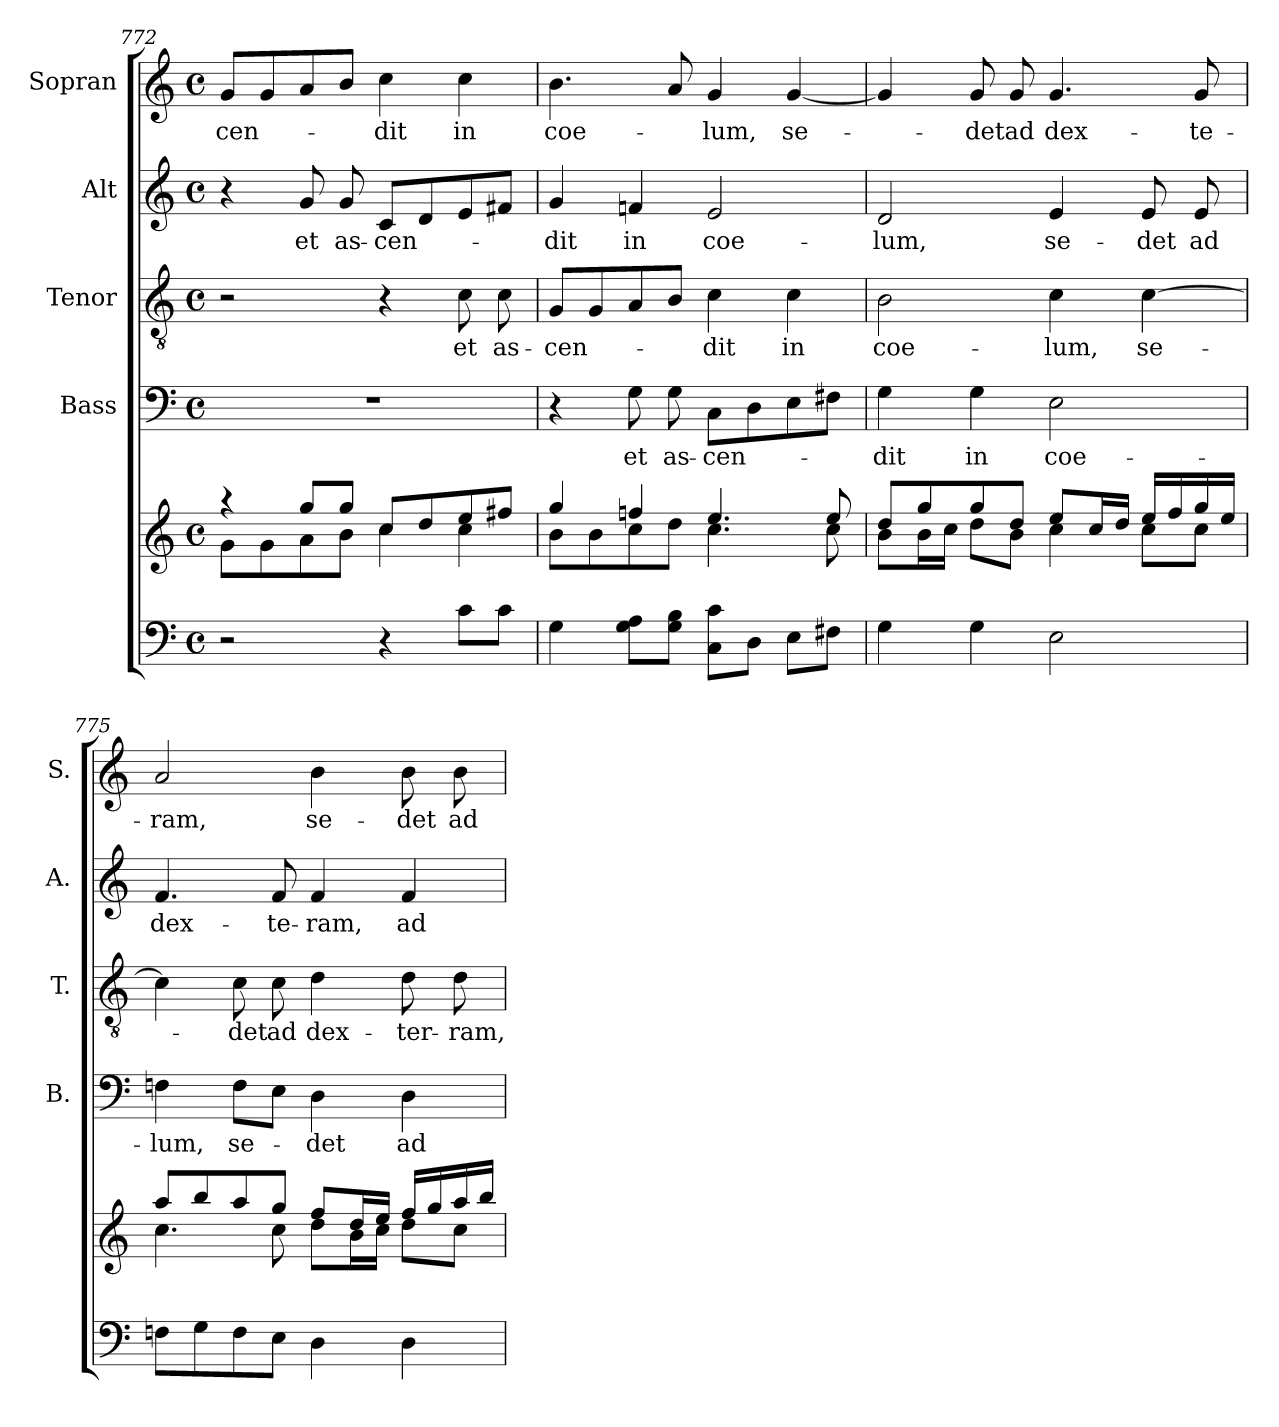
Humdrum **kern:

**kern	**kern	**kern	**text	**kern	**text	**kern	**text	**kern	**text
*part5	*part5	*part4	*part4	*part3	*part3	*part2	*part2	*part1	*part1
*staff6	*staff5	*staff4	*staff4	*staff3	*staff3	*staff2	*staff2	*staff1	*staff1
*	*	*I"Bass	*	*I"Tenor	*	*I"Alt	*	*I"Sopran	*
*	*	*I'B.	*	*I'T.	*	*I'A.	*	*I'S.	*
!!LO:PB:g=z
*clefF4	*clefG2	*clefF4	*	*clefGv2	*	*clefG2	*	*clefG2	*
*k[]	*k[]	*k[]	*	*k[]	*	*k[]	*	*k[]	*
*C:	*C:	*C:	*	*C:	*	*C:	*	*C:	*
*M4/4	*M4/4	*M4/4	*	*M4/4	*	*M4/4	*	*M4/4	*
*met(c)	*met(c)	*met(c)	*	*met(c)	*	*met(c)	*	*met(c)	*
=772	=772	=772	=772	=772	=772	=772	=772	=772	=772
*	*^	*	*	*	*	*	*	*	*
!	!	!	!	!	!	!	!	!	!	!LO:LY:b
2r	4raa	8g\L	1r	.	2r	.	4r	.	8g/L	-cen-
.	.	8g\	.	.	.	.	.	.	8g/	.
!	!	!	!	!	!	!	!	!LO:LY:b	!	!
.	8gg/L	8a\	.	.	.	.	8g/	et	8a/	.
!	!	!	!	!	!	!	!	!LO:LY:b	!	!
.	8gg/J	8b\J	.	.	.	.	8g/	as-	8b/J	.
!	!	!	!	!	!	!	!	!LO:LY:b	!	!LO:LY:b
4r	8cc/L	4cc\	.	.	4r	.	8c/L	-cen-	4cc\	-dit
.	8dd/	.	.	.	.	.	8d/	.	.	.
!	!	!	!	!	!	!LO:LY:b	!	!	!	!LO:LY:b
8c\L	8ee/	4cc\	.	.	8c\	et	8e/	.	4cc\	in
!	!	!	!	!	!	!LO:LY:b	!	!	!	!
8c\J	8ff#X/J	.	.	.	8c\	as-	8f#X/J	.	.	.
=773	=773	=773	=773	=773	=773	=773	=773	=773	=773	=773
!	!	!	!	!	!	!LO:LY:b	!	!LO:LY:b	!	!LO:LY:b
4G\	4gg/	8b\L	4r	.	8G/L	-cen-	4g/	-dit	4.b\	coe-
.	.	8b\	.	.	8G/	.	.	.	.	.
!	!	!	!	!LO:LY:b	!	!	!	!LO:LY:b	!	!
8G\ 8A\L	4ffn/	8cc\	8G\	et	8A/	.	4fn/	in	.	.
!	!	!	!	!LO:LY:b	!	!	!	!	!	!
8G\ 8B\J	.	8dd\J	8G\	as-	8B/J	.	.	.	8a/	.
!	!	!	!	!LO:LY:b	!	!LO:LY:b	!	!LO:LY:b	!	!LO:LY:b
8C\ 8c\L	4.ee/	4.cc\	8C\L	-cen-	4c\	-dit	2e/	coe-	4g/	-lum,
8D\J	.	.	8D\	.	.	.	.	.	.	.
!	!	!	!	!	!	!LO:LY:b	!	!	!	!LO:LY:b
8E\L	.	.	8E\	.	4c\	in	.	.	[4g/	se-
8F#X\J	8ee/	8cc\	8F#X\J	.	.	.	.	.	.	.
=774	=774	=774	=774	=774	=774	=774	=774	=774	=774	=774
!	!	!	!	!LO:LY:b	!	!LO:LY:b	!	!LO:LY:b	!	!
4G\	8dd/L	8b\L	4G\	-dit	2B\	coe-	2d/	-lum,	4g/]	.
.	8gg/	16b\L	.	.	.	.	.	.	.	.
.	.	16cc\JJ	.	.	.	.	.	.	.	.
!	!	!	!	!LO:LY:b	!	!	!	!	!	!LO:LY:b
4G\	8gg/	8dd\L	4G\	in	.	.	.	.	8g/	-det
!	!	!	!	!	!	!	!	!	!	!LO:LY:b
.	8dd/J	8b\J	.	.	.	.	.	.	8g/	ad
!	!	!	!	!LO:LY:b	!	!LO:LY:b	!	!LO:LY:b	!	!LO:LY:b
2E\	8ee/L	4cc\	2E\	coe-	4c\	-lum,	4e/	se-	4.g/	dex-
.	16cc/L	.	.	.	.	.	.	.	.	.
.	16dd/JJ	.	.	.	.	.	.	.	.	.
!	!	!	!	!	!	!LO:LY:b	!	!LO:LY:b	!	!
.	16ee/LL	8cc\L	.	.	[4c\	se-	8e/	-det	.	.
.	16ff/	.	.	.	.	.	.	.	.	.
!	!	!	!	!	!	!	!	!LO:LY:b	!	!LO:LY:b
.	16gg/	8cc\J	.	.	.	.	8e/	ad	8g/	-te-
.	16ee/JJ	.	.	.	.	.	.	.	.	.
=775	=775	=775	=775	=775	=775	=775	=775	=775	=775	=775
!	!	!	!	!LO:LY:b	!	!	!	!LO:LY:b	!	!LO:LY:b
8Fn\L	8aa/L	4.cc\	4Fn\	-lum,	4c\]	.	4.f/	dex-	2a/	-ram,
8G\	8bb/	.	.	.	.	.	.	.	.	.
!	!	!	!	!LO:LY:b	!	!LO:LY:b	!	!	!	!
8F\	8aa/	.	8F\L	se-	8c\	-det	.	.	.	.
!	!	!	!	!	!	!LO:LY:b	!	!LO:LY:b	!	!
8E\J	8gg/J	8cc\	8E\J	.	8c\	ad	8f/	-te-	.	.
!	!	!	!	!LO:LY:b	!	!LO:LY:b	!	!LO:LY:b	!	!LO:LY:b
4D\	8ff/L	8dd\L	4D\	-det	4d\	dex-	4f/	-ram,	4b\	se-
.	16dd/L	16b\L	.	.	.	.	.	.	.	.
.	16ee/JJ	16cc\JJ	.	.	.	.	.	.	.	.
!	!	!	!	!LO:LY:b	!	!LO:LY:b	!	!LO:LY:b	!	!LO:LY:b
4D\	16ff/LL	8dd\L	4D\	ad	8d\	-ter-	4f/	ad	8b\	-det
.	16gg/	.	.	.	.	.	.	.	.	.
!	!	!	!	!	!	!LO:LY:b	!	!	!	!LO:LY:b
.	16aa/	8cc\J	.	.	8d\	-ram,	.	.	8b\	ad
.	16bb/JJ	.	.	.	.	.	.	.	.	.
*	*v	*v	*	*	*	*	*	*	*	*
=	=	=	=	=	=	=	=	=	=
*-	*-	*-	*-	*-	*-	*-	*-	*-	*-
